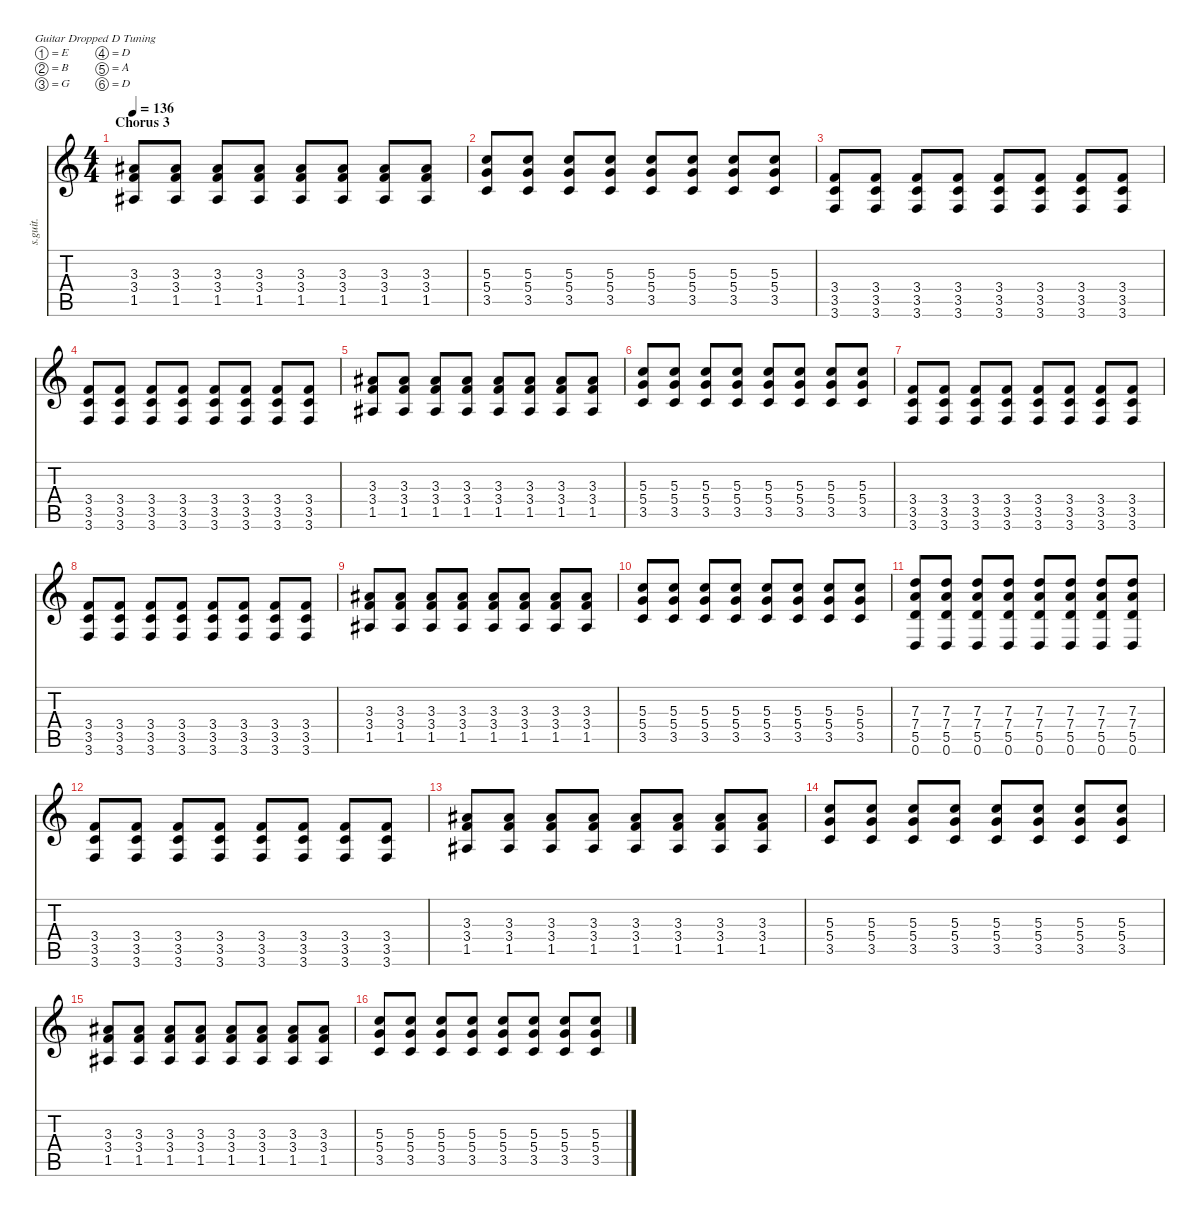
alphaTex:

\defaultSystemsLayout 4
\hideDynamics
\bracketExtendMode nobrackets
\track ("Taylor York - Rhythm" "s.guit.") {instrument distortionguitar}
\staff {score tabs}
\tuning (E4 B3 G3 D3 A2 D2)
\ts (4 4)
\section ("" "Chorus 3")
\tempo 136
\clef g2
\ks c
(3.3{acc #} 3.4 1.5{acc #}).8{lyrics (0 "") lyrics (1 "") lyrics (2 "") lyrics (3 "") lyrics (4 "") dy f} (3.3{acc #} 3.4 1.5{acc #}).8{lyrics (0 "") lyrics (1 "") lyrics (2 "") lyrics (3 "") lyrics (4 "")} (3.3{acc #} 3.4 1.5{acc #}).8{lyrics (0 "") lyrics (1 "") lyrics (2 "") lyrics (3 "") lyrics (4 "")} (3.3{acc #} 3.4 1.5{acc #}).8{lyrics (0 "") lyrics (1 "") lyrics (2 "") lyrics (3 "") lyrics (4 "")} (3.3{acc #} 3.4 1.5{acc #}).8{lyrics (0 "") lyrics (1 "") lyrics (2 "") lyrics (3 "") lyrics (4 "")} (3.3{acc #} 3.4 1.5{acc #}).8{lyrics (0 "") lyrics (1 "") lyrics (2 "") lyrics (3 "") lyrics (4 "")} (3.3{acc #} 3.4 1.5{acc #}).8{lyrics (0 "") lyrics (1 "") lyrics (2 "") lyrics (3 "") lyrics (4 "")} (3.3{acc #} 3.4 1.5{acc #}).8{lyrics (0 "") lyrics (1 "") lyrics (2 "") lyrics (3 "") lyrics (4 "")} |
(5.3 5.4 3.5).8{lyrics (0 "") lyrics (1 "") lyrics (2 "") lyrics (3 "") lyrics (4 "")} (5.3 5.4 3.5).8{lyrics (0 "") lyrics (1 "") lyrics (2 "") lyrics (3 "") lyrics (4 "")} (5.3 5.4 3.5).8{lyrics (0 "") lyrics (1 "") lyrics (2 "") lyrics (3 "") lyrics (4 "")} (5.3 5.4 3.5).8{lyrics (0 "") lyrics (1 "") lyrics (2 "") lyrics (3 "") lyrics (4 "")} (5.3 5.4 3.5).8{lyrics (0 "") lyrics (1 "") lyrics (2 "") lyrics (3 "") lyrics (4 "")} (5.3 5.4 3.5).8{lyrics (0 "") lyrics (1 "") lyrics (2 "") lyrics (3 "") lyrics (4 "")} (5.3 5.4 3.5).8{lyrics (0 "") lyrics (1 "") lyrics (2 "") lyrics (3 "") lyrics (4 "")} (5.3 5.4 3.5).8{lyrics (0 "") lyrics (1 "") lyrics (2 "") lyrics (3 "") lyrics (4 "")} |
(3.4 3.5 3.6).8{lyrics (0 "") lyrics (1 "") lyrics (2 "") lyrics (3 "") lyrics (4 "")} (3.4 3.5 3.6).8{lyrics (0 "") lyrics (1 "") lyrics (2 "") lyrics (3 "") lyrics (4 "")} (3.4 3.5 3.6).8{lyrics (0 "") lyrics (1 "") lyrics (2 "") lyrics (3 "") lyrics (4 "")} (3.4 3.5 3.6).8{lyrics (0 "") lyrics (1 "") lyrics (2 "") lyrics (3 "") lyrics (4 "")} (3.4 3.5 3.6).8{lyrics (0 "") lyrics (1 "") lyrics (2 "") lyrics (3 "") lyrics (4 "")} (3.4 3.5 3.6).8{lyrics (0 "") lyrics (1 "") lyrics (2 "") lyrics (3 "") lyrics (4 "")} (3.4 3.5 3.6).8{lyrics (0 "") lyrics (1 "") lyrics (2 "") lyrics (3 "") lyrics (4 "")} (3.4 3.5 3.6).8{lyrics (0 "") lyrics (1 "") lyrics (2 "") lyrics (3 "") lyrics (4 "")} |
(3.4 3.5 3.6).8{lyrics (0 "") lyrics (1 "") lyrics (2 "") lyrics (3 "") lyrics (4 "")} (3.4 3.5 3.6).8{lyrics (0 "") lyrics (1 "") lyrics (2 "") lyrics (3 "") lyrics (4 "")} (3.4 3.5 3.6).8{lyrics (0 "") lyrics (1 "") lyrics (2 "") lyrics (3 "") lyrics (4 "")} (3.4 3.5 3.6).8{lyrics (0 "") lyrics (1 "") lyrics (2 "") lyrics (3 "") lyrics (4 "")} (3.4 3.5 3.6).8{lyrics (0 "") lyrics (1 "") lyrics (2 "") lyrics (3 "") lyrics (4 "")} (3.4 3.5 3.6).8{lyrics (0 "") lyrics (1 "") lyrics (2 "") lyrics (3 "") lyrics (4 "")} (3.4 3.5 3.6).8{lyrics (0 "") lyrics (1 "") lyrics (2 "") lyrics (3 "") lyrics (4 "")} (3.4 3.5 3.6).8{lyrics (0 "") lyrics (1 "") lyrics (2 "") lyrics (3 "") lyrics (4 "")} |
(3.3{acc #} 3.4 1.5{acc #}).8{lyrics (0 "") lyrics (1 "") lyrics (2 "") lyrics (3 "") lyrics (4 "")} (3.3{acc #} 3.4 1.5{acc #}).8{lyrics (0 "") lyrics (1 "") lyrics (2 "") lyrics (3 "") lyrics (4 "")} (3.3{acc #} 3.4 1.5{acc #}).8{lyrics (0 "") lyrics (1 "") lyrics (2 "") lyrics (3 "") lyrics (4 "")} (3.3{acc #} 3.4 1.5{acc #}).8{lyrics (0 "") lyrics (1 "") lyrics (2 "") lyrics (3 "") lyrics (4 "")} (3.3{acc #} 3.4 1.5{acc #}).8{lyrics (0 "") lyrics (1 "") lyrics (2 "") lyrics (3 "") lyrics (4 "")} (3.3{acc #} 3.4 1.5{acc #}).8{lyrics (0 "") lyrics (1 "") lyrics (2 "") lyrics (3 "") lyrics (4 "")} (3.3{acc #} 3.4 1.5{acc #}).8{lyrics (0 "") lyrics (1 "") lyrics (2 "") lyrics (3 "") lyrics (4 "")} (3.3{acc #} 3.4 1.5{acc #}).8{lyrics (0 "") lyrics (1 "") lyrics (2 "") lyrics (3 "") lyrics (4 "")} |
(5.3 5.4 3.5).8{lyrics (0 "") lyrics (1 "") lyrics (2 "") lyrics (3 "") lyrics (4 "")} (5.3 5.4 3.5).8{lyrics (0 "") lyrics (1 "") lyrics (2 "") lyrics (3 "") lyrics (4 "")} (5.3 5.4 3.5).8{lyrics (0 "") lyrics (1 "") lyrics (2 "") lyrics (3 "") lyrics (4 "")} (5.3 5.4 3.5).8{lyrics (0 "") lyrics (1 "") lyrics (2 "") lyrics (3 "") lyrics (4 "")} (5.3 5.4 3.5).8{lyrics (0 "") lyrics (1 "") lyrics (2 "") lyrics (3 "") lyrics (4 "")} (5.3 5.4 3.5).8{lyrics (0 "") lyrics (1 "") lyrics (2 "") lyrics (3 "") lyrics (4 "")} (5.3 5.4 3.5).8{lyrics (0 "") lyrics (1 "") lyrics (2 "") lyrics (3 "") lyrics (4 "")} (5.3 5.4 3.5).8{lyrics (0 "") lyrics (1 "") lyrics (2 "") lyrics (3 "") lyrics (4 "")} |
(3.4 3.5 3.6).8{lyrics (0 "") lyrics (1 "") lyrics (2 "") lyrics (3 "") lyrics (4 "")} (3.4 3.5 3.6).8{lyrics (0 "") lyrics (1 "") lyrics (2 "") lyrics (3 "") lyrics (4 "")} (3.4 3.5 3.6).8{lyrics (0 "") lyrics (1 "") lyrics (2 "") lyrics (3 "") lyrics (4 "")} (3.4 3.5 3.6).8{lyrics (0 "") lyrics (1 "") lyrics (2 "") lyrics (3 "") lyrics (4 "")} (3.4 3.5 3.6).8{lyrics (0 "") lyrics (1 "") lyrics (2 "") lyrics (3 "") lyrics (4 "")} (3.4 3.5 3.6).8{lyrics (0 "") lyrics (1 "") lyrics (2 "") lyrics (3 "") lyrics (4 "")} (3.4 3.5 3.6).8{lyrics (0 "") lyrics (1 "") lyrics (2 "") lyrics (3 "") lyrics (4 "")} (3.4 3.5 3.6).8{lyrics (0 "") lyrics (1 "") lyrics (2 "") lyrics (3 "") lyrics (4 "")} |
(3.4 3.5 3.6).8{lyrics (0 "") lyrics (1 "") lyrics (2 "") lyrics (3 "") lyrics (4 "")} (3.4 3.5 3.6).8{lyrics (0 "") lyrics (1 "") lyrics (2 "") lyrics (3 "") lyrics (4 "")} (3.4 3.5 3.6).8{lyrics (0 "") lyrics (1 "") lyrics (2 "") lyrics (3 "") lyrics (4 "")} (3.4 3.5 3.6).8{lyrics (0 "") lyrics (1 "") lyrics (2 "") lyrics (3 "") lyrics (4 "")} (3.4 3.5 3.6).8{lyrics (0 "") lyrics (1 "") lyrics (2 "") lyrics (3 "") lyrics (4 "")} (3.4 3.5 3.6).8{lyrics (0 "") lyrics (1 "") lyrics (2 "") lyrics (3 "") lyrics (4 "")} (3.4 3.5 3.6).8{lyrics (0 "") lyrics (1 "") lyrics (2 "") lyrics (3 "") lyrics (4 "")} (3.4 3.5 3.6).8{lyrics (0 "") lyrics (1 "") lyrics (2 "") lyrics (3 "") lyrics (4 "")} |
(3.3{acc #} 3.4 1.5{acc #}).8{lyrics (0 "") lyrics (1 "") lyrics (2 "") lyrics (3 "") lyrics (4 "")} (3.3{acc #} 3.4 1.5{acc #}).8{lyrics (0 "") lyrics (1 "") lyrics (2 "") lyrics (3 "") lyrics (4 "")} (3.3{acc #} 3.4 1.5{acc #}).8{lyrics (0 "") lyrics (1 "") lyrics (2 "") lyrics (3 "") lyrics (4 "")} (3.3{acc #} 3.4 1.5{acc #}).8{lyrics (0 "") lyrics (1 "") lyrics (2 "") lyrics (3 "") lyrics (4 "")} (3.3{acc #} 3.4 1.5{acc #}).8{lyrics (0 "") lyrics (1 "") lyrics (2 "") lyrics (3 "") lyrics (4 "")} (3.3{acc #} 3.4 1.5{acc #}).8{lyrics (0 "") lyrics (1 "") lyrics (2 "") lyrics (3 "") lyrics (4 "")} (3.3{acc #} 3.4 1.5{acc #}).8{lyrics (0 "") lyrics (1 "") lyrics (2 "") lyrics (3 "") lyrics (4 "")} (3.3{acc #} 3.4 1.5{acc #}).8{lyrics (0 "") lyrics (1 "") lyrics (2 "") lyrics (3 "") lyrics (4 "")} |
(5.3 5.4 3.5).8{lyrics (0 "") lyrics (1 "") lyrics (2 "") lyrics (3 "") lyrics (4 "")} (5.3 5.4 3.5).8{lyrics (0 "") lyrics (1 "") lyrics (2 "") lyrics (3 "") lyrics (4 "")} (5.3 5.4 3.5).8{lyrics (0 "") lyrics (1 "") lyrics (2 "") lyrics (3 "") lyrics (4 "")} (5.3 5.4 3.5).8{lyrics (0 "") lyrics (1 "") lyrics (2 "") lyrics (3 "") lyrics (4 "")} (5.3 5.4 3.5).8{lyrics (0 "") lyrics (1 "") lyrics (2 "") lyrics (3 "") lyrics (4 "")} (5.3 5.4 3.5).8{lyrics (0 "") lyrics (1 "") lyrics (2 "") lyrics (3 "") lyrics (4 "")} (5.3 5.4 3.5).8{lyrics (0 "") lyrics (1 "") lyrics (2 "") lyrics (3 "") lyrics (4 "")} (5.3 5.4 3.5).8{lyrics (0 "") lyrics (1 "") lyrics (2 "") lyrics (3 "") lyrics (4 "")} |
(7.3 7.4 5.5 0.6).8{lyrics (0 "") lyrics (1 "") lyrics (2 "") lyrics (3 "") lyrics (4 "")} (7.3 7.4 5.5 0.6).8{lyrics (0 "") lyrics (1 "") lyrics (2 "") lyrics (3 "") lyrics (4 "")} (7.3 7.4 5.5 0.6).8{lyrics (0 "") lyrics (1 "") lyrics (2 "") lyrics (3 "") lyrics (4 "")} (7.3 7.4 5.5 0.6).8{lyrics (0 "") lyrics (1 "") lyrics (2 "") lyrics (3 "") lyrics (4 "")} (7.3 7.4 5.5 0.6).8{lyrics (0 "") lyrics (1 "") lyrics (2 "") lyrics (3 "") lyrics (4 "")} (7.3 7.4 5.5 0.6).8{lyrics (0 "") lyrics (1 "") lyrics (2 "") lyrics (3 "") lyrics (4 "")} (7.3 7.4 5.5 0.6).8{lyrics (0 "") lyrics (1 "") lyrics (2 "") lyrics (3 "") lyrics (4 "")} (7.3 7.4 5.5 0.6).8{lyrics (0 "") lyrics (1 "") lyrics (2 "") lyrics (3 "") lyrics (4 "")} |
(3.4 3.5 3.6).8{lyrics (0 "") lyrics (1 "") lyrics (2 "") lyrics (3 "") lyrics (4 "")} (3.4 3.5 3.6).8{lyrics (0 "") lyrics (1 "") lyrics (2 "") lyrics (3 "") lyrics (4 "")} (3.4 3.5 3.6).8{lyrics (0 "") lyrics (1 "") lyrics (2 "") lyrics (3 "") lyrics (4 "")} (3.4 3.5 3.6).8{lyrics (0 "") lyrics (1 "") lyrics (2 "") lyrics (3 "") lyrics (4 "")} (3.4 3.5 3.6).8{lyrics (0 "") lyrics (1 "") lyrics (2 "") lyrics (3 "") lyrics (4 "")} (3.4 3.5 3.6).8{lyrics (0 "") lyrics (1 "") lyrics (2 "") lyrics (3 "") lyrics (4 "")} (3.4 3.5 3.6).8{lyrics (0 "") lyrics (1 "") lyrics (2 "") lyrics (3 "") lyrics (4 "")} (3.4 3.5 3.6).8{lyrics (0 "") lyrics (1 "") lyrics (2 "") lyrics (3 "") lyrics (4 "")} |
(3.3{acc #} 3.4 1.5{acc #}).8{lyrics (0 "") lyrics (1 "") lyrics (2 "") lyrics (3 "") lyrics (4 "")} (3.3{acc #} 3.4 1.5{acc #}).8{lyrics (0 "") lyrics (1 "") lyrics (2 "") lyrics (3 "") lyrics (4 "")} (3.3{acc #} 3.4 1.5{acc #}).8{lyrics (0 "") lyrics (1 "") lyrics (2 "") lyrics (3 "") lyrics (4 "")} (3.3{acc #} 3.4 1.5{acc #}).8{lyrics (0 "") lyrics (1 "") lyrics (2 "") lyrics (3 "") lyrics (4 "")} (3.3{acc #} 3.4 1.5{acc #}).8{lyrics (0 "") lyrics (1 "") lyrics (2 "") lyrics (3 "") lyrics (4 "")} (3.3{acc #} 3.4 1.5{acc #}).8{lyrics (0 "") lyrics (1 "") lyrics (2 "") lyrics (3 "") lyrics (4 "")} (3.3{acc #} 3.4 1.5{acc #}).8{lyrics (0 "") lyrics (1 "") lyrics (2 "") lyrics (3 "") lyrics (4 "")} (3.3{acc #} 3.4 1.5{acc #}).8{lyrics (0 "") lyrics (1 "") lyrics (2 "") lyrics (3 "") lyrics (4 "")} |
(5.3 5.4 3.5).8{lyrics (0 "") lyrics (1 "") lyrics (2 "") lyrics (3 "") lyrics (4 "")} (5.3 5.4 3.5).8{lyrics (0 "") lyrics (1 "") lyrics (2 "") lyrics (3 "") lyrics (4 "")} (5.3 5.4 3.5).8{lyrics (0 "") lyrics (1 "") lyrics (2 "") lyrics (3 "") lyrics (4 "")} (5.3 5.4 3.5).8{lyrics (0 "") lyrics (1 "") lyrics (2 "") lyrics (3 "") lyrics (4 "")} (5.3 5.4 3.5).8{lyrics (0 "") lyrics (1 "") lyrics (2 "") lyrics (3 "") lyrics (4 "")} (5.3 5.4 3.5).8{lyrics (0 "") lyrics (1 "") lyrics (2 "") lyrics (3 "") lyrics (4 "")} (5.3 5.4 3.5).8{lyrics (0 "") lyrics (1 "") lyrics (2 "") lyrics (3 "") lyrics (4 "")} (5.3 5.4 3.5).8{lyrics (0 "") lyrics (1 "") lyrics (2 "") lyrics (3 "") lyrics (4 "")} |
(3.3{acc #} 3.4 1.5{acc #}).8{lyrics (0 "") lyrics (1 "") lyrics (2 "") lyrics (3 "") lyrics (4 "")} (3.3{acc #} 3.4 1.5{acc #}).8{lyrics (0 "") lyrics (1 "") lyrics (2 "") lyrics (3 "") lyrics (4 "")} (3.3{acc #} 3.4 1.5{acc #}).8{lyrics (0 "") lyrics (1 "") lyrics (2 "") lyrics (3 "") lyrics (4 "")} (3.3{acc #} 3.4 1.5{acc #}).8{lyrics (0 "") lyrics (1 "") lyrics (2 "") lyrics (3 "") lyrics (4 "")} (3.3{acc #} 3.4 1.5{acc #}).8{lyrics (0 "") lyrics (1 "") lyrics (2 "") lyrics (3 "") lyrics (4 "")} (3.3{acc #} 3.4 1.5{acc #}).8{lyrics (0 "") lyrics (1 "") lyrics (2 "") lyrics (3 "") lyrics (4 "")} (3.3{acc #} 3.4 1.5{acc #}).8{lyrics (0 "") lyrics (1 "") lyrics (2 "") lyrics (3 "") lyrics (4 "")} (3.3{acc #} 3.4 1.5{acc #}).8{lyrics (0 "") lyrics (1 "") lyrics (2 "") lyrics (3 "") lyrics (4 "")} |
(5.3 5.4 3.5).8{lyrics (0 "") lyrics (1 "") lyrics (2 "") lyrics (3 "") lyrics (4 "")} (5.3 5.4 3.5).8{lyrics (0 "") lyrics (1 "") lyrics (2 "") lyrics (3 "") lyrics (4 "")} (5.3 5.4 3.5).8{lyrics (0 "") lyrics (1 "") lyrics (2 "") lyrics (3 "") lyrics (4 "")} (5.3 5.4 3.5).8{lyrics (0 "") lyrics (1 "") lyrics (2 "") lyrics (3 "") lyrics (4 "")} (5.3 5.4 3.5).8{lyrics (0 "") lyrics (1 "") lyrics (2 "") lyrics (3 "") lyrics (4 "")} (5.3 5.4 3.5).8{lyrics (0 "") lyrics (1 "") lyrics (2 "") lyrics (3 "") lyrics (4 "")} (5.3 5.4 3.5).8{lyrics (0 "") lyrics (1 "") lyrics (2 "") lyrics (3 "") lyrics (4 "")} (5.3 5.4 3.5).8{lyrics (0 "") lyrics (1 "") lyrics (2 "") lyrics (3 "") lyrics (4 "")}
